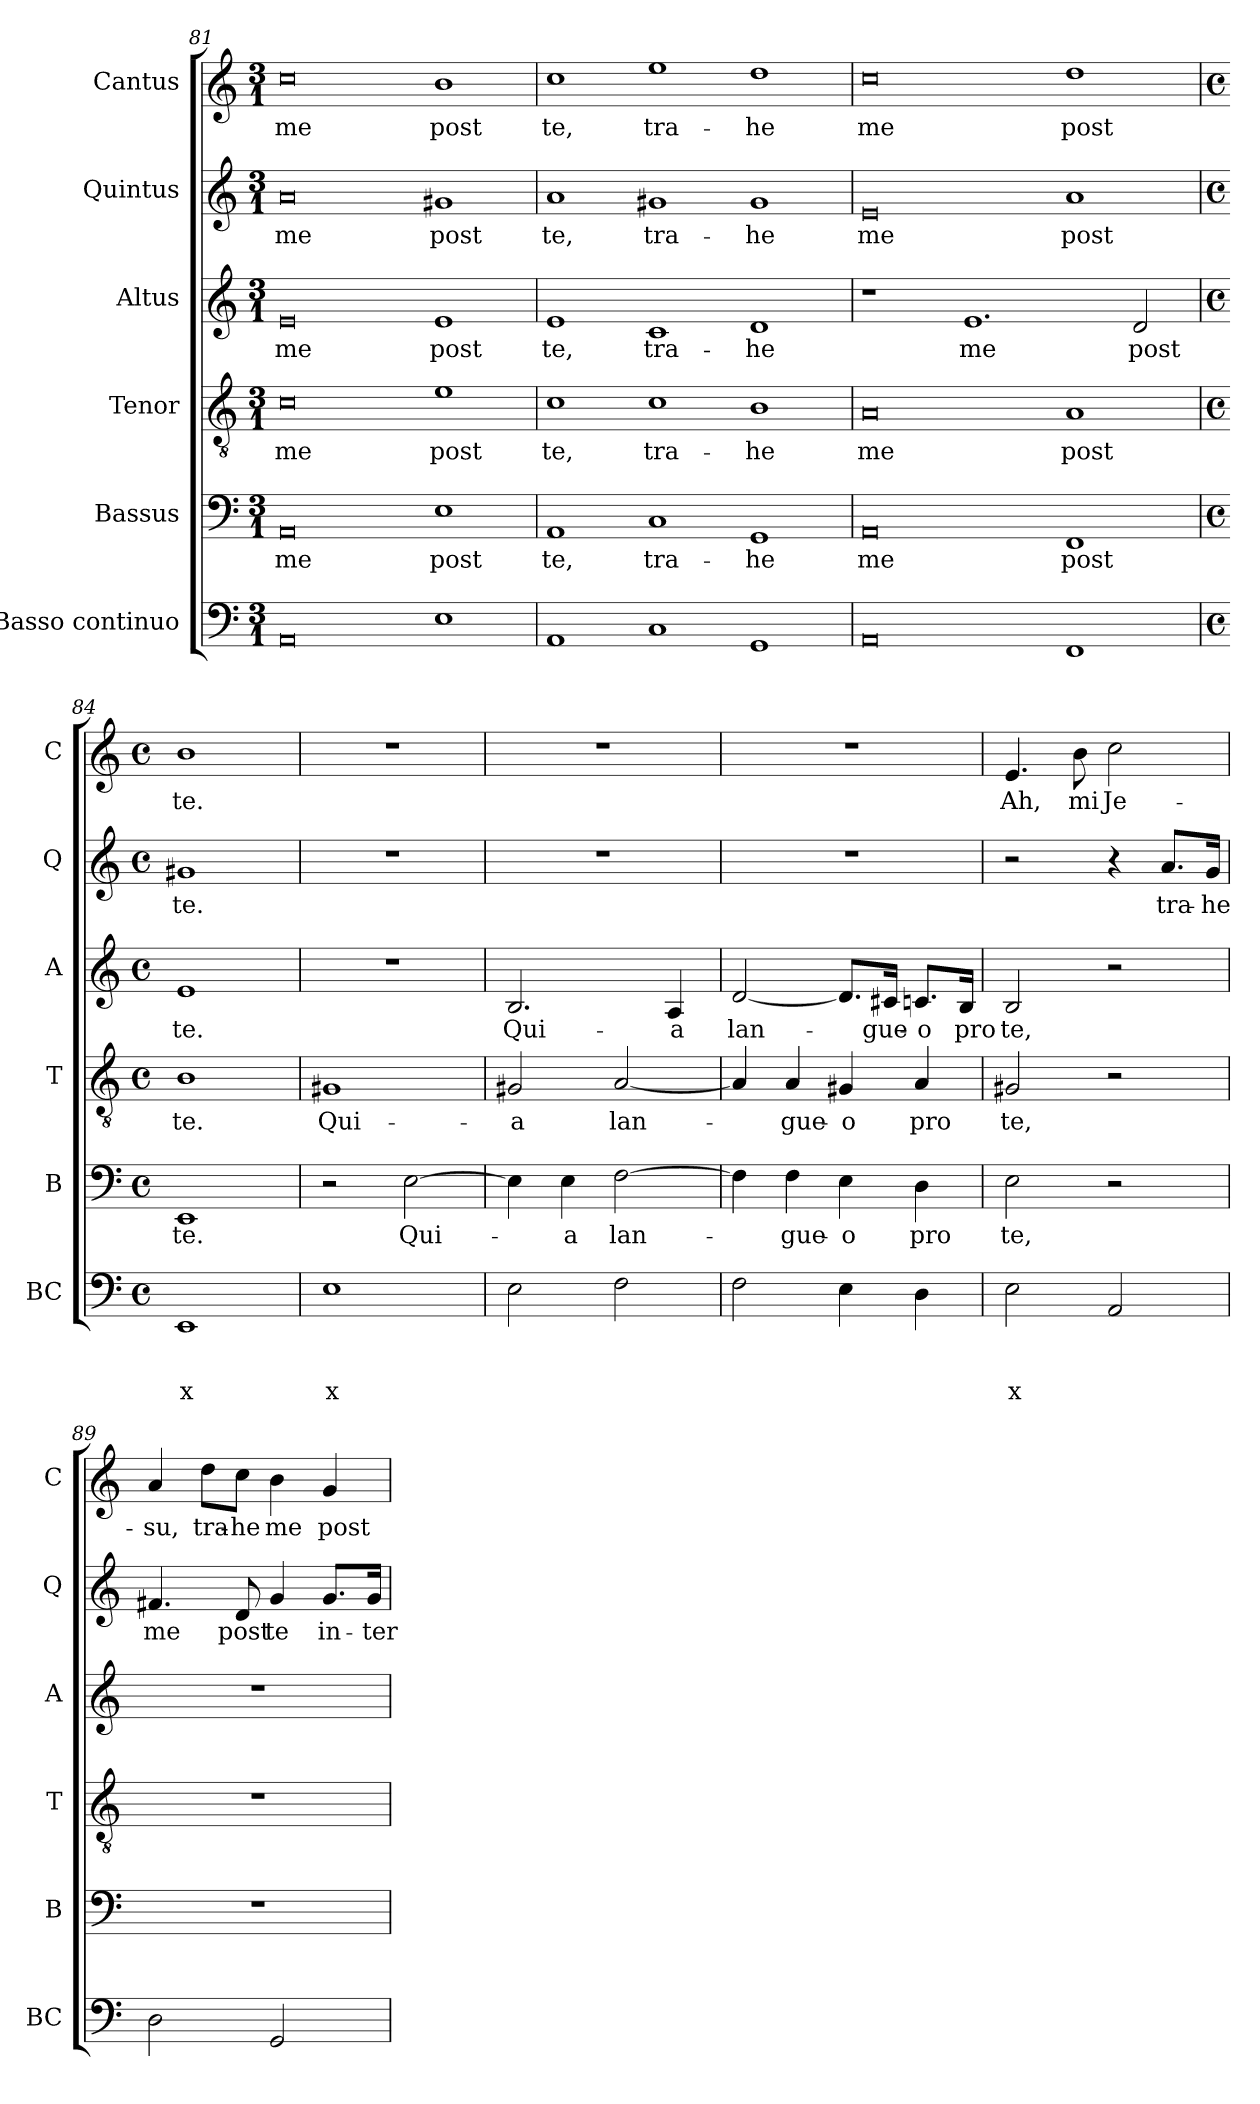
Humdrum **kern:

**kern	**text	**text	**text	**kern	**text	**kern	**text	**kern	**text	**kern	**text	**kern	**text
*part6	*part6	*part6	*part6	*part5	*part5	*part4	*part4	*part3	*part3	*part2	*part2	*part1	*part1
*staff6	*staff6	*staff6	*staff6	*staff5	*staff5	*staff4	*staff4	*staff3	*staff3	*staff2	*staff2	*staff1	*staff1
*I"Basso continuo	*	*	*	*I"Bassus	*	*I"Tenor	*	*I"Altus	*	*I"Quintus	*	*I"Cantus	*
*I'BC	*	*	*	*I'B	*	*I'T	*	*I'A	*	*I'Q	*	*I'C	*
*clefF4	*	*	*	*clefF4	*	*clefGv2	*	*clefG2	*	*clefG2	*	*clefG2	*
*k[]	*	*	*	*k[]	*	*k[]	*	*k[]	*	*k[]	*	*k[]	*
*C:	*	*	*	*C:	*	*C:	*	*C:	*	*C:	*	*C:	*
*M3/1	*	*	*	*M3/1	*	*M3/1	*	*M3/1	*	*M3/1	*	*M3/1	*
=81	=81	=81	=81	=81	=81	=81	=81	=81	=81	=81	=81	=81	=81
!	!	!	!	!	!LO:LY:b	!	!LO:LY:b	!	!LO:LY:b	!	!LO:LY:b	!	!LO:LY:b
0AA	.	.	.	0AA	me	0c	me	0e	me	0a	me	0cc	me
!	!	!	!	!	!LO:LY:b	!	!LO:LY:b	!	!LO:LY:b	!	!LO:LY:b	!	!LO:LY:b
1E	.	.	.	1E	post	1e	post	1e	post	1g#X	post	1b	post
=82	=82	=82	=82	=82	=82	=82	=82	=82	=82	=82	=82	=82	=82
!	!	!	!	!	!LO:LY:b	!	!LO:LY:b	!	!LO:LY:b	!	!LO:LY:b	!	!LO:LY:b
1AA	.	.	.	1AA	te,	1c	te,	1e	te,	1a	te,	1cc	te,
!	!	!	!	!	!LO:LY:b	!	!LO:LY:b	!	!LO:LY:b	!	!LO:LY:b	!	!LO:LY:b
1C	.	.	.	1C	tra-	1c	tra-	1c	tra-	1g#X	tra-	1ee	tra-
!	!	!	!	!	!LO:LY:b	!	!LO:LY:b	!	!LO:LY:b	!	!LO:LY:b	!	!LO:LY:b
1GG	.	.	.	1GG	-he	1B	-he	1d	-he	1g#	-he	1dd	-he
=83	=83	=83	=83	=83	=83	=83	=83	=83	=83	=83	=83	=83	=83
!	!	!	!	!	!LO:LY:b	!	!LO:LY:b	!	!	!	!LO:LY:b	!	!LO:LY:b
0AA	.	.	.	0AA	me	0A	me	1r	.	0e	me	0cc	me
!	!	!	!	!	!	!	!	!	!LO:LY:b	!	!	!	!
.	.	.	.	.	.	.	.	1.e	me	.	.	.	.
!	!	!	!	!	!LO:LY:b	!	!LO:LY:b	!	!	!	!LO:LY:b	!	!LO:LY:b
1FF	.	.	.	1FF	post	1A	post	.	.	1a	post	1dd	post
!	!	!	!	!	!	!	!	!	!LO:LY:b	!	!	!	!
.	.	.	.	.	.	.	.	2d/	post	.	.	.	.
!!LO:PB:g=z
=84	=84	=84	=84	=84	=84	=84	=84	=84	=84	=84	=84	=84	=84
*M4/4	*	*	*	*M4/4	*	*M4/4	*	*M4/4	*	*M4/4	*	*M4/4	*
*met(c)	*	*	*	*met(c)	*	*met(c)	*	*met(c)	*	*met(c)	*	*met(c)	*
!	!	!	!LO:LY:b	!	!LO:LY:b	!	!LO:LY:b	!	!LO:LY:b	!	!LO:LY:b	!	!LO:LY:b
1EE	.	.	x	1EE	te.	1B	te.	1e	te.	1g#X	te.	1b	te.
=85	=85	=85	=85	=85	=85	=85	=85	=85	=85	=85	=85	=85	=85
!	!	!	!LO:LY:b	!	!	!	!LO:LY:b	!	!	!	!	!	!
1E	.	.	x	2r	.	1G#X	Qui-	1r	.	1r	.	1r	.
!	!	!	!	!	!LO:LY:b	!	!	!	!	!	!	!	!
.	.	.	.	[2E\	Qui-	.	.	.	.	.	.	.	.
=86	=86	=86	=86	=86	=86	=86	=86	=86	=86	=86	=86	=86	=86
!	!	!	!	!	!	!	!LO:LY:b	!	!LO:LY:b	!	!	!	!
2E\	.	.	.	4E\]	.	2G#X/	-a	2.B/	Qui-	1r	.	1r	.
!	!	!	!	!	!LO:LY:b	!	!	!	!	!	!	!	!
.	.	.	.	4E\	-a	.	.	.	.	.	.	.	.
!	!	!	!	!	!LO:LY:b	!	!LO:LY:b	!	!	!	!	!	!
2F\	.	.	.	[2F\	lan-	[2A/	lan-	.	.	.	.	.	.
!	!	!	!	!	!	!	!	!	!LO:LY:b	!	!	!	!
.	.	.	.	.	.	.	.	4A/	-a	.	.	.	.
=87	=87	=87	=87	=87	=87	=87	=87	=87	=87	=87	=87	=87	=87
!	!	!	!	!	!	!	!	!	!LO:LY:b	!	!	!	!
2F\	.	.	.	4F\]	.	4A/]	.	[2d/	lan-	1r	.	1r	.
!	!	!	!	!	!LO:LY:b	!	!LO:LY:b	!	!	!	!	!	!
.	.	.	.	4F\	-gue-	4A/	-gue-	.	.	.	.	.	.
!	!	!	!	!	!LO:LY:b	!	!LO:LY:b	!	!	!	!	!	!
4E\	.	.	.	4E\	-o	4G#X/	-o	8.d/L]	.	.	.	.	.
!	!	!	!	!	!	!	!	!	!LO:LY:b	!	!	!	!
.	.	.	.	.	.	.	.	16c#X/Jk	-gue-	.	.	.	.
!	!	!	!	!	!LO:LY:b	!	!LO:LY:b	!	!LO:LY:b	!	!	!	!
4D\	.	.	.	4D\	pro	4A/	pro	8.cn/L	-o	.	.	.	.
!	!	!	!	!	!	!	!	!	!LO:LY:b	!	!	!	!
.	.	.	.	.	.	.	.	16B/Jk	pro	.	.	.	.
=88	=88	=88	=88	=88	=88	=88	=88	=88	=88	=88	=88	=88	=88
!	!	!	!LO:LY:b	!	!LO:LY:b	!	!LO:LY:b	!	!LO:LY:b	!	!	!	!LO:LY:b
2E\	.	.	x	2E\	te,	2G#X/	te,	2B/	te,	2r	.	4.e/	Ah,
!	!	!	!	!	!	!	!	!	!	!	!	!	!LO:LY:b
.	.	.	.	.	.	.	.	.	.	.	.	8b\	mi
!	!	!	!	!	!	!	!	!	!	!	!	!	!LO:LY:b
2AA/	.	.	.	2r	.	2r	.	2r	.	4r	.	2cc\	Je-
!	!	!	!	!	!	!	!	!	!	!	!LO:LY:b	!	!
.	.	.	.	.	.	.	.	.	.	8.a/L	tra-	.	.
!	!	!	!	!	!	!	!	!	!	!	!LO:LY:b	!	!
.	.	.	.	.	.	.	.	.	.	16g/Jk	-he	.	.
=89	=89	=89	=89	=89	=89	=89	=89	=89	=89	=89	=89	=89	=89
!	!	!	!	!	!	!	!	!	!	!	!LO:LY:b	!	!LO:LY:b
2D\	.	.	.	1r	.	1r	.	1r	.	4.f#X/	me	4a/	-su,
!	!	!	!	!	!	!	!	!	!	!	!	!	!LO:LY:b
.	.	.	.	.	.	.	.	.	.	.	.	8dd\L	tra-
!	!	!	!	!	!	!	!	!	!	!	!LO:LY:b	!	!LO:LY:b
.	.	.	.	.	.	.	.	.	.	8d/	post	8cc\J	-he
!	!	!	!	!	!	!	!	!	!	!	!LO:LY:b	!	!LO:LY:b
2GG/	.	.	.	.	.	.	.	.	.	4g/	te	4b\	me
!	!	!	!	!	!	!	!	!	!	!	!LO:LY:b	!	!LO:LY:b
.	.	.	.	.	.	.	.	.	.	8.g/L	in-	4g/	post
!	!	!	!	!	!	!	!	!	!	!	!LO:LY:b	!	!
.	.	.	.	.	.	.	.	.	.	16g/Jk	-ter	.	.
=	=	=	=	=	=	=	=	=	=	=	=	=	=
*-	*-	*-	*-	*-	*-	*-	*-	*-	*-	*-	*-	*-	*-
